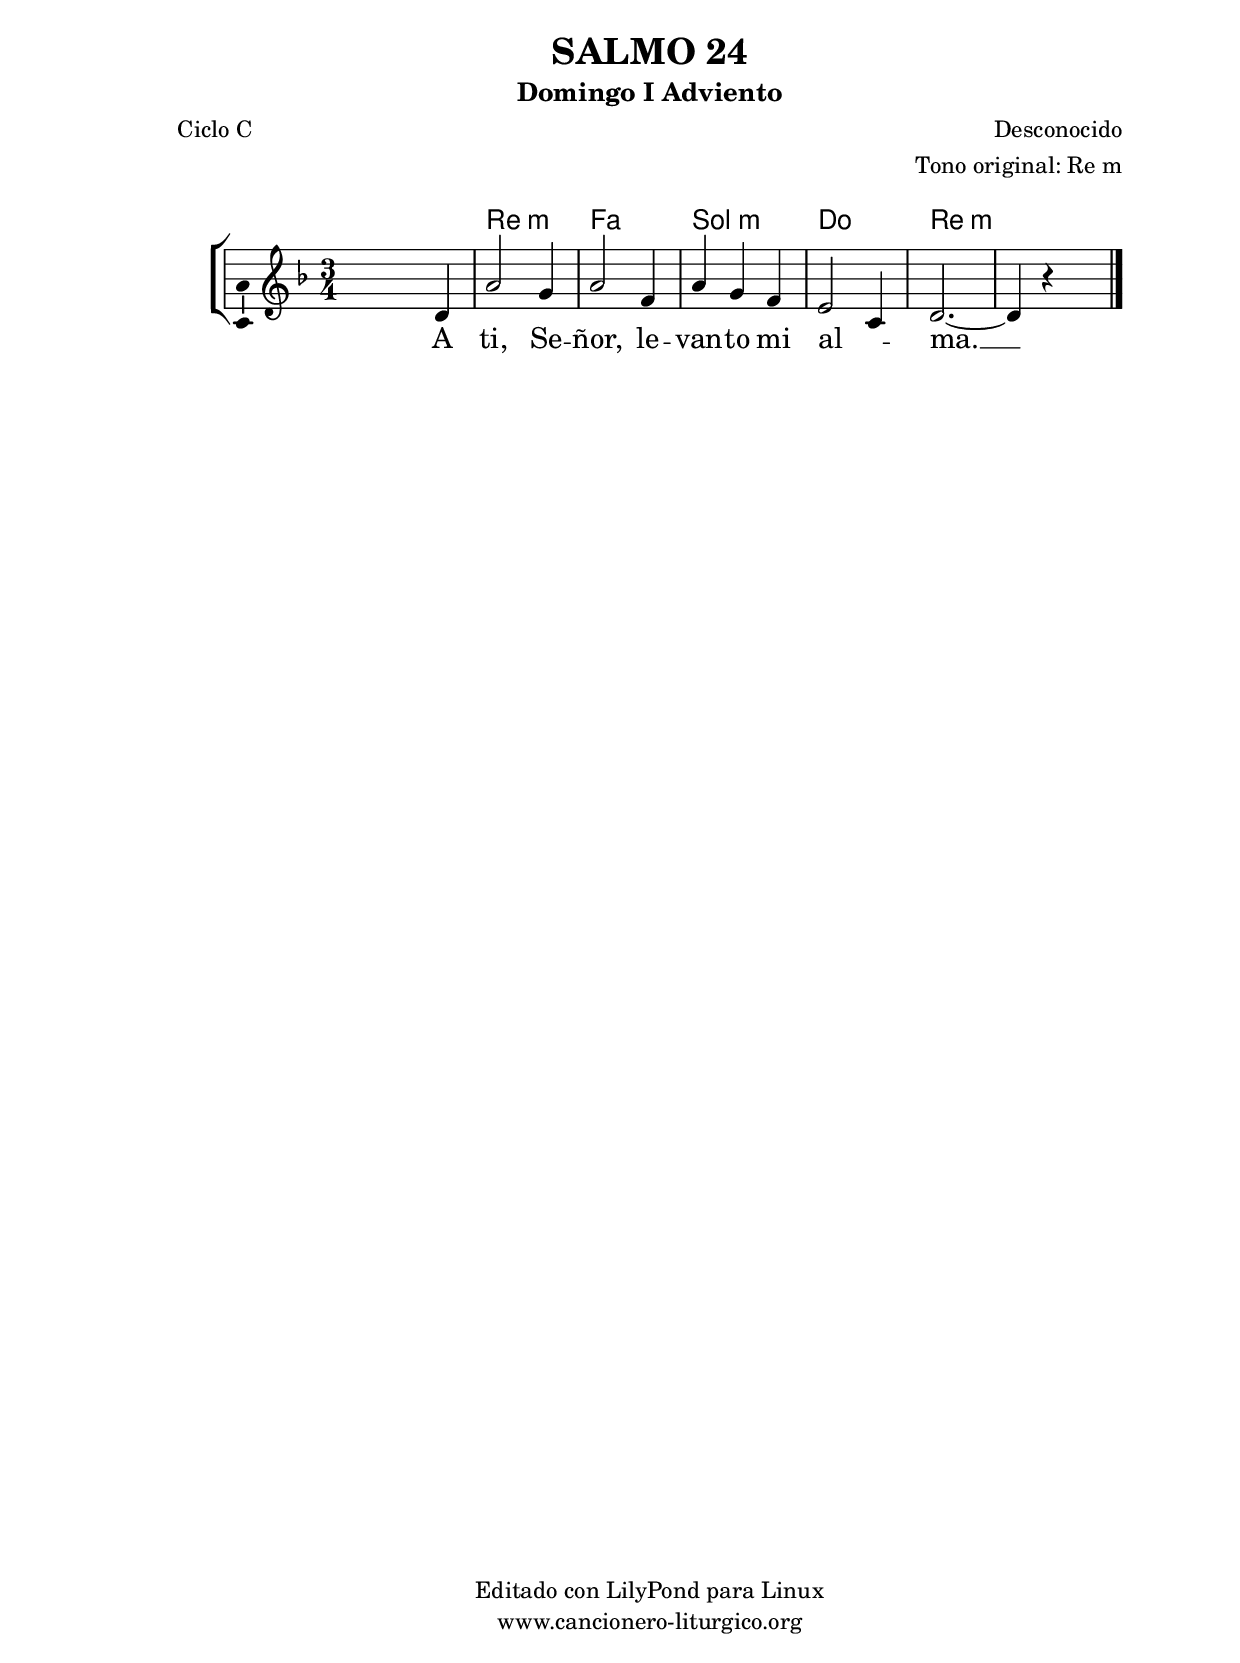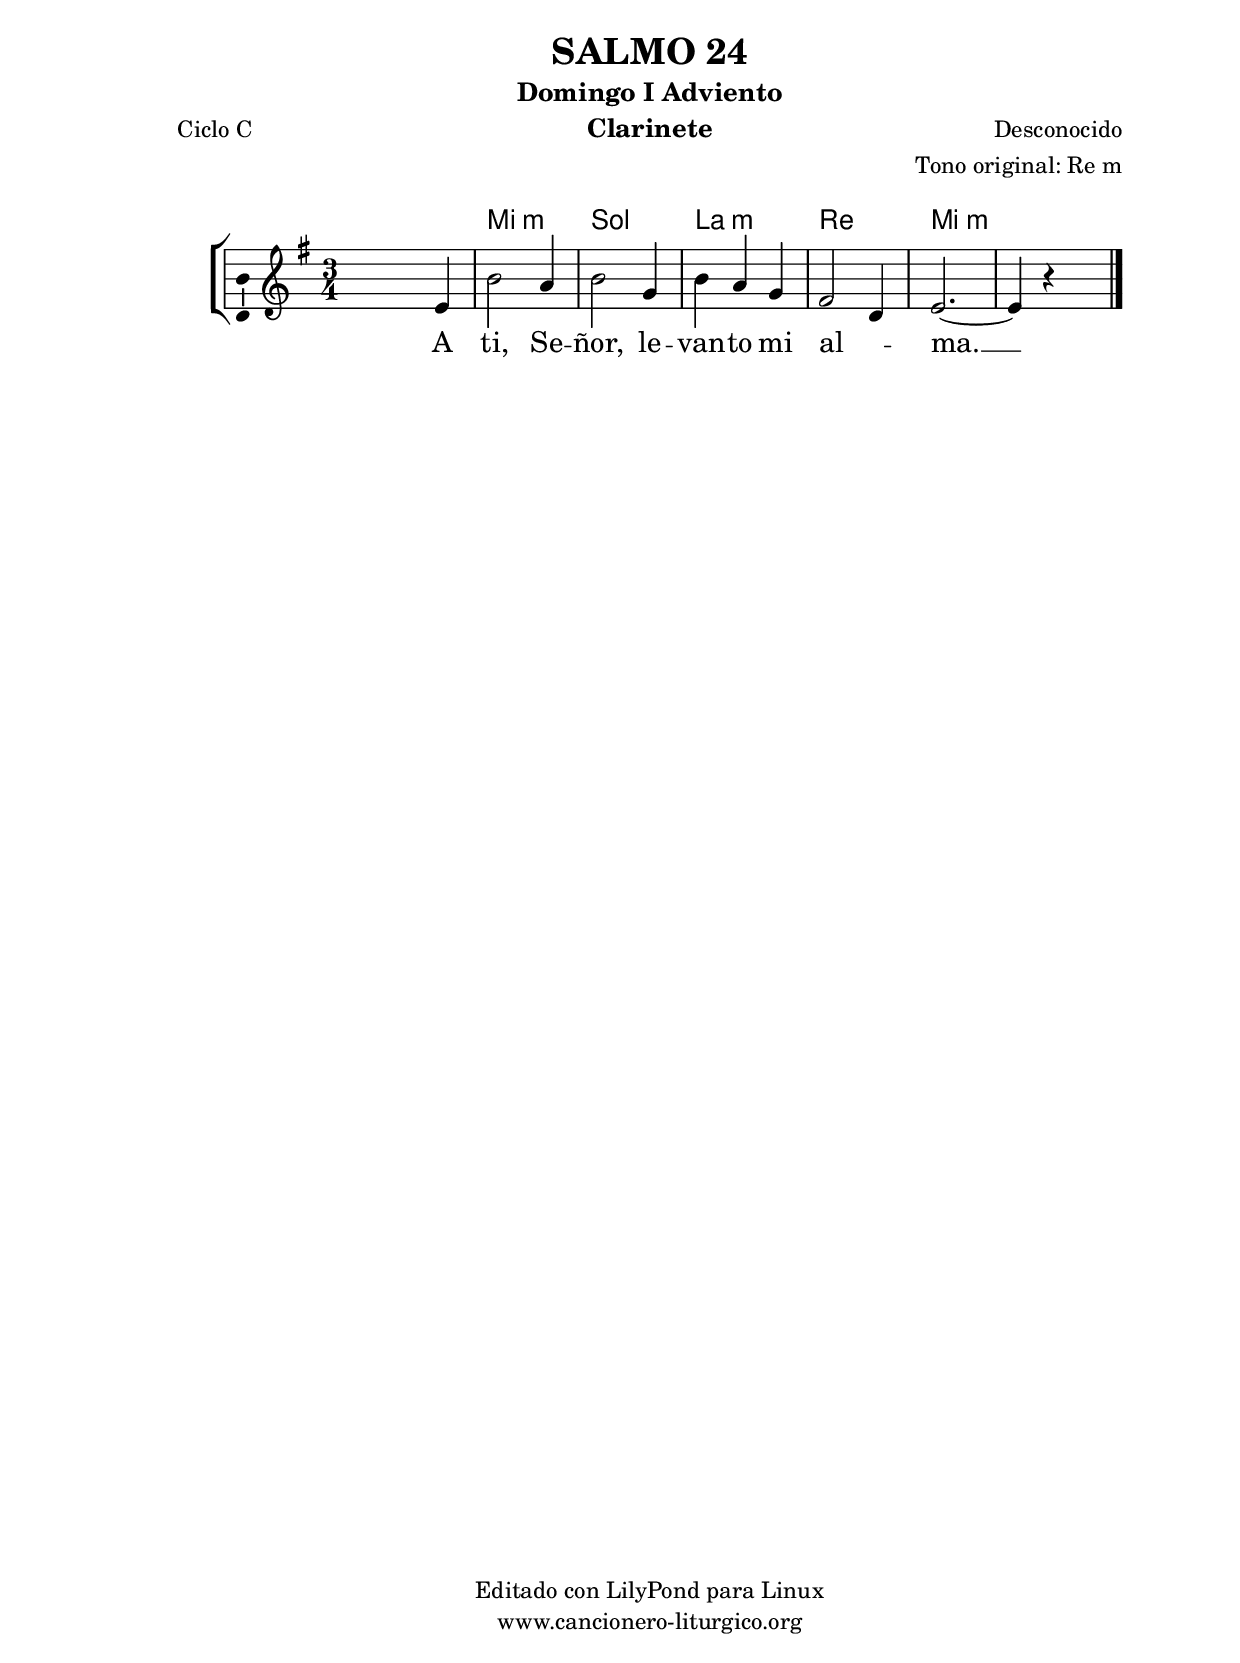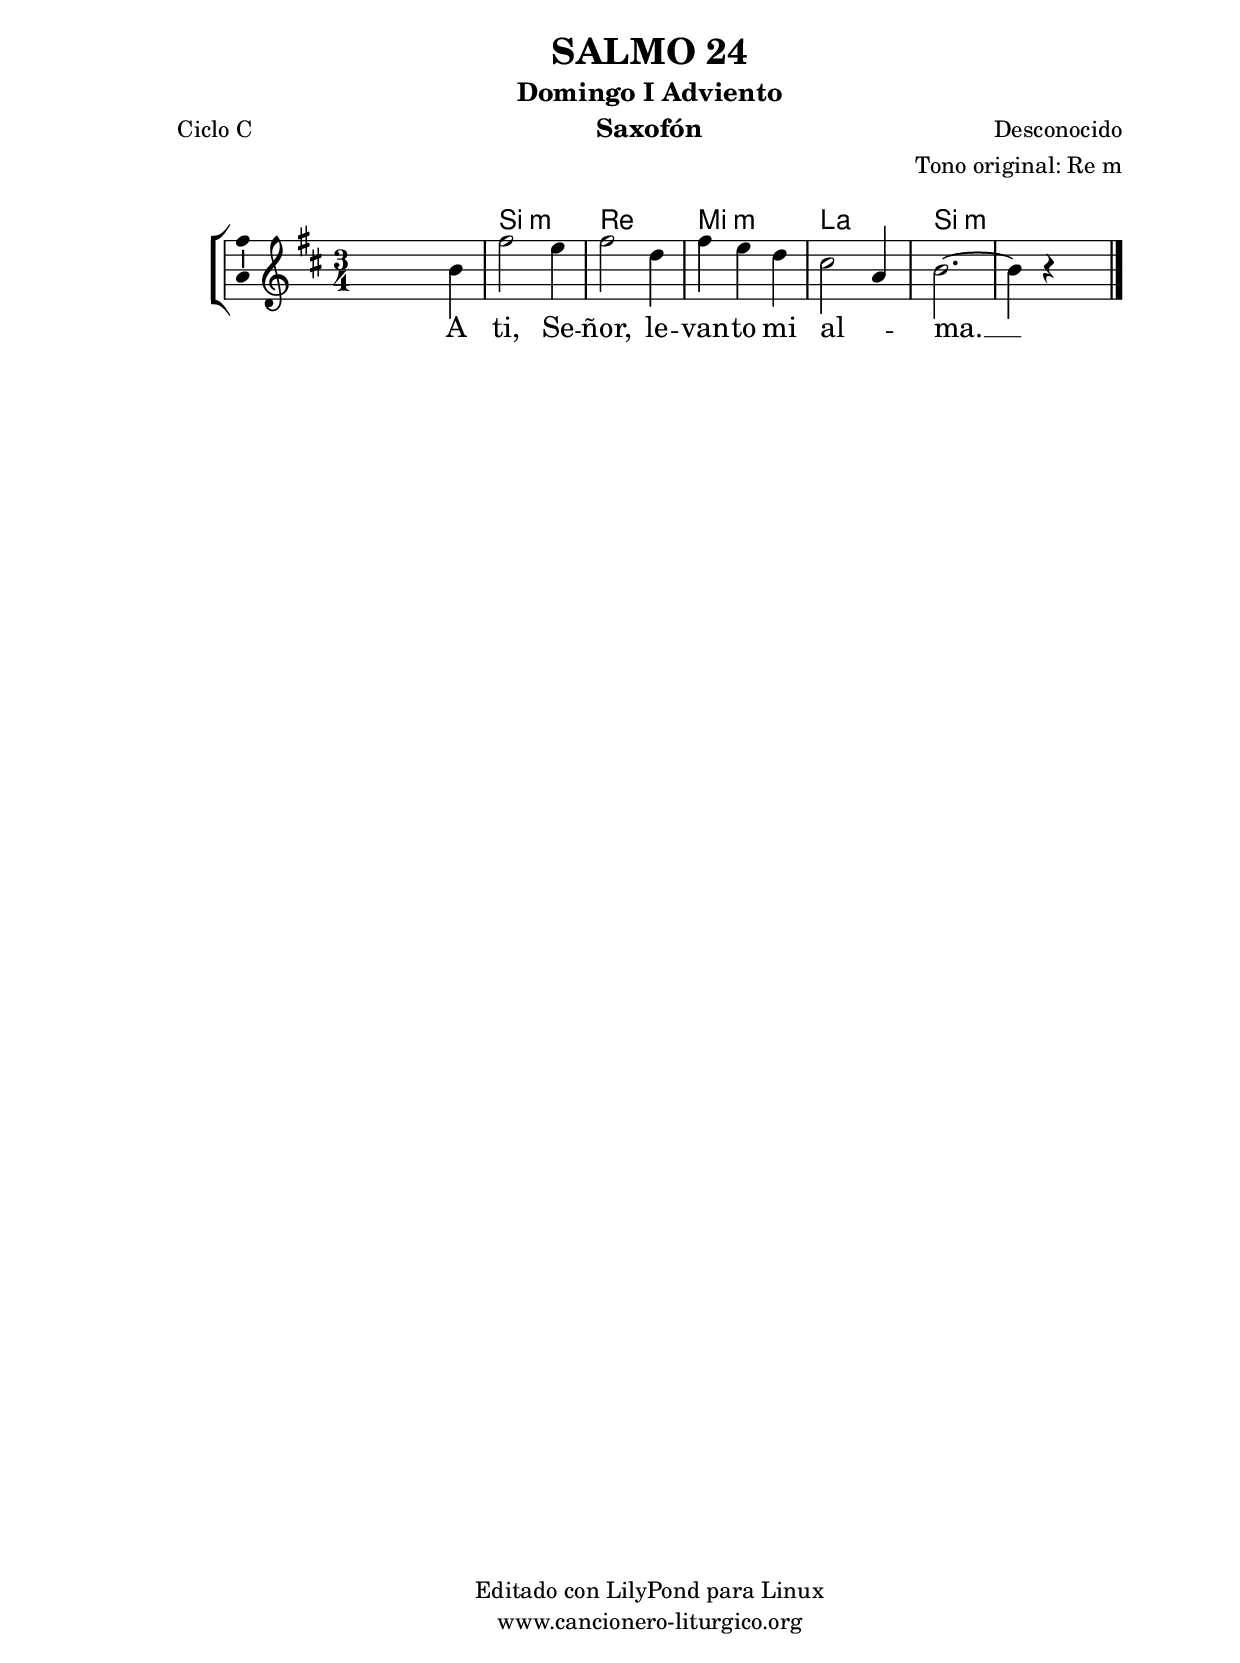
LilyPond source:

%
%para convertir .midi en .wav:
%timidity filename.midi -Ow -o finename.wav
%
%
%Para convertir de .wav a .mp3:
%lame -h -m j filename.wav
%
%
%para escuchar el midi:
%timidity nombrefichero.midi
%


%versión de lilypond para la que se ha escrito esta partitura:
\version "2.16.0"

	%Tamaño papel
	#(set-default-paper-size "a4")
	%Tamaño partitura
	#(set-global-staff-size 20)
	%No responde al pulsar sobre una nota
	#(ly:set-option 'point-and-click #f)

%parámetros del encabezamiento:
\header {
	title = "SALMO 24"
	subtitle = "Domingo I Adviento"
	composer = "Desconocido"
	poet = "Ciclo C"
	meter = ""
	arranger = "Tono original: Re m"
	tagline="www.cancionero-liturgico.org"
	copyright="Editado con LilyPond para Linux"
	}

%parámetros asociados al papel:
\paper  {
	oddHeaderMarkup = \markup {\fill-line { \on-the-fly #not-first-page \fromproperty #'header:title \on-the-fly #not-first-page \fromproperty #'header:composer }}
	evenHeaderMarkup = \markup {\fill-line { \fromproperty #'header:composer \fromproperty #'header:title }}
	#(set-paper-size "a4")
	print-page-number = ##f
	first-page-number = 1
	print-first-page-number = ##f
%	head-separation = 3.0 \cm
	top-margin = 2.0 \cm
	bottom-margin = 0.5\cm
%%%	bottom-margin = -1.0\cm
	left-margin = 3.0 \cm
	line-width = 16.0 \cm 
	indent = 8\mm
	interscoreline = 2.\mm
	between-system-space = 15\mm
%	para que las partituras no llenen la hoja:
	ragged-bottom = ##t
%	idem para la última hoja:
	ragged-last-bottom = ##f
%	para que las partituras llenen el ancho del papel:
	ragged-last = ##f
	after-title-space = 2.5 \cm
%page-count=1
%system-count=8

	%Flexible Vertical Spacing
%	markup-markup-spacing =
%	#'((basic-distance . 15) (minimum-distance . 15) (padding . 3))
	markup-system-spacing =
	#'((basic-distance . 15) (minimum-distance . 15) (padding . 3))
	system-system-spacing =
	#'((basic-distance . 15) (minimum-distance . 15) (padding . 3))
	score-system-spacing =
	#'((basic-distance . 15) (minimum-distance . 15) (padding . 5))
%	top-system-spacing = % header
%	#'((basic-distance . 8) (minimum-distance . 0) (padding . 3))
%	top-markup-spacing =
%	#'((basic-distance . 20) (minimum-distance . 20) (padding . 3))
	last-bottom-spacing = % footer
	#'((basic-distance . 5) (minimum-distance . 5) (padding . 3))
%	score-markup-spacing =
%	#'((basic-distance . 16) (minimum-distance . 13) (padding . 3))

	}


%parámetros que afectan a toda la partitura:
global =  {
	%clave de sol (G):
	\clef G
	%armadura:
%	\transpose e f
	\key d \minor
	\tempo 4=108
	\set Score.tempoHideNote = ##t
	}


acordes = {
	\italianChords
	\chordmode {
%	\transpose e f
{

s2. d:m f g:m c d:m d:m

	}
	}
}


melodia = 
%	\transpose e f
{
	\relative c'{
	\time 3/4

s2 d4
a'2 g4
a2 f4
a4 g f
e2 c4
d2.~
d4 r4 s4

	\bar "|."
	}
	}


texto = \lyricmode {
A ti, Se -- ñor, le -- van -- to mi al -- _ ma. __
	}


acordesStaff = \context ChordNames = acordesStaff <<
	\set chordChanges = ##t
	\acordes
	>>


vozStaff = \context Voice = vozStaff
\with {\consists "Ambitus_engraver"}
<<
%	\set Staff.instrumentName = ""
%	\set Staff.shortInstrumentName = ""
%	\set Staff.midiInstrument = #"clarinet"
%	\set Staff.midiInstrument = #"cello"
%	\set Staff.midiInstrument = #"flute"
	\set Staff.midiInstrument = #"electric guitar (jazz)"
%	\set Staff.midiInstrument = #"english horn"
%	\set Staff.midiInstrument = #"violin"
%	\set Staff.midiInstrument = #"glockenspiel"
	\set Staff.midiMinimumVolume = #0.7
	\set Staff.midiMaximumVolume = #0.9
	\global
	\melodia
	>>


textoStaff = \context Lyrics = textoStaff <<
	\lyricsto vozStaff \texto
	>>

\book {
	\score {
		\context ChoirStaff {
			\override StaffGroup.SystemStartBracket #'collapse-height = #1
			\override Score.SystemStartBar #'collapse-height = #1
			<<
			\acordesStaff
			\vozStaff
			\textoStaff
			>>
			}
		\layout {
	    		\context {
				\Lyrics
				\override LyricText #'font-size = #2
				}
	   		 \context {
				\Score
				%fontSize = #3
				\override StaffSymbol #'staff-space = #(magstep +3)
				%\override Beam #'thickness = #0.55
				%\override SpacingSpanner #'spacing-increment = #1.0
				%\override Slur #'height-limit = #1.5
				}
			}
		}
	\score {
		\unfoldRepeats
		\context ChoirStaff {
			<<
			\acordesStaff
			\vozStaff
			>>
			}
		\midi {
	  		\context {
	  			\Score
				tempoWholesPerMinute = #(ly:make-moment 70 4)
				}
			}
		}
	}

%Partitura para clarinete
#(define output-suffix "C")
\book {
	\header{
		instrument = "Clarinete"
		}
	\score {
		\context ChoirStaff {
			\override StaffGroup.SystemStartBracket #'collapse-height = #1
			\override Score.SystemStartBar #'collapse-height = #1
\transpose c d
			<<
			\acordesStaff
			\vozStaff
			\textoStaff
			>>
			}
		\layout {
	    		\context {
				\Lyrics
				\override LyricText #'font-size = #2
				}
	   		 \context {
				\Score
				%fontSize = #3
				\override StaffSymbol #'staff-space = #(magstep +3)
				%\override Beam #'thickness = #0.55
				%\override SpacingSpanner #'spacing-increment = #1.0
				%\override Slur #'height-limit = #1.5
				}
			}
		}
	}

%Partitura para saxofón
#(define output-suffix "S")
\book {
	\header{
		instrument = "Saxofón"
		}
	\score {
		\context ChoirStaff {
			\override StaffGroup.SystemStartBracket #'collapse-height = #1
			\override Score.SystemStartBar #'collapse-height = #1
\transpose c a
			<<
			\acordesStaff
			\vozStaff
			\textoStaff
			>>
			}
		\layout {
	    		\context {
				\Lyrics
				\override LyricText #'font-size = #2
				}
	   		 \context {
				\Score
				%fontSize = #3
				\override StaffSymbol #'staff-space = #(magstep +3)
				%\override Beam #'thickness = #0.55
				%\override SpacingSpanner #'spacing-increment = #1.0
				%\override Slur #'height-limit = #1.5
				}
			}
		}
	}

